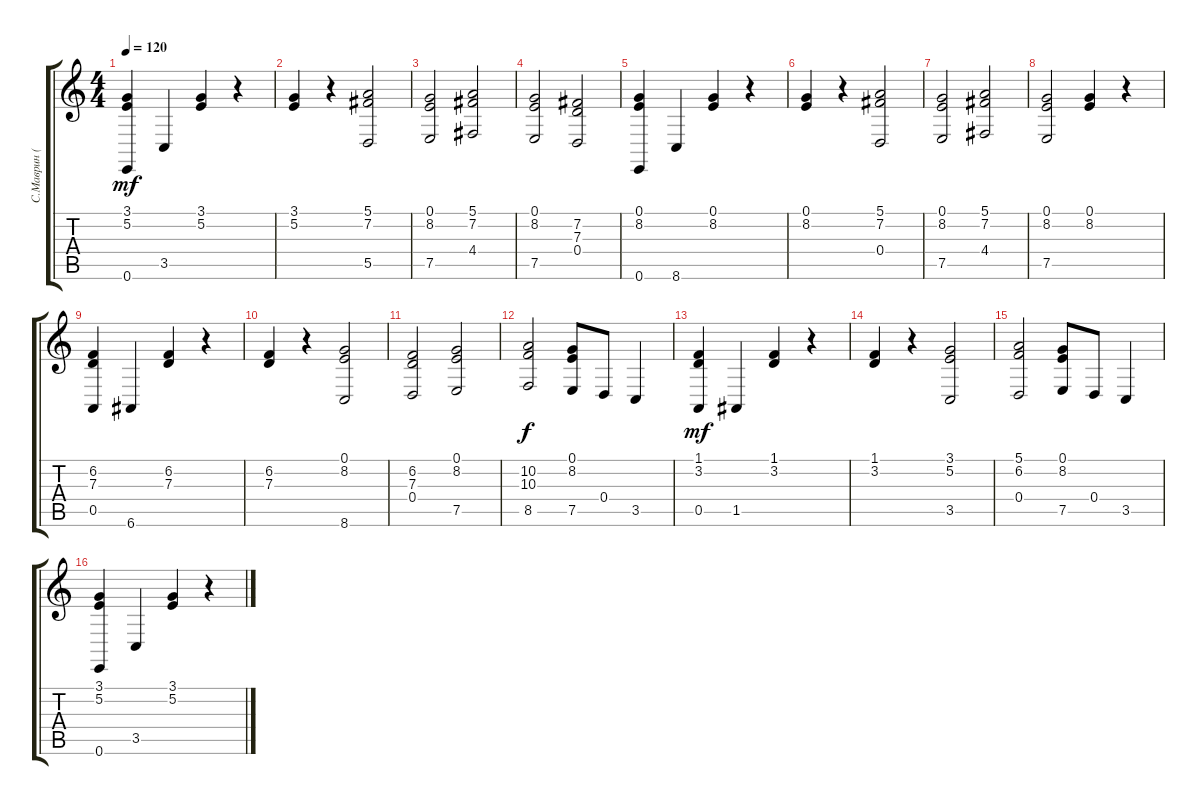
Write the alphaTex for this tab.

\track ("С.Маврин (синтезатор)" "С.Маврин (") {instrument stringensemble1}
\staff {score tabs}
\tuning (E4 B3 G3 D3 A2 E2) {hide}
\ts (4 4)
\tempo 120
\clef g2
\ks c
(3.1 5.2 0.6).4{dy mf} 3.5.4 (3.1 5.2).4 r.4 |
(3.1 5.2).4 r.4 (5.1 7.2 5.5).2 |
(0.1 8.2 7.5).2 (5.1 7.2 4.4).2 |
(0.1 8.2 7.5).2 (7.2 7.3 0.4).2 |
(0.1 8.2 0.6).4 8.6.4 (0.1 8.2).4 r.4 |
(0.1 8.2).4 r.4 (5.1 7.2 0.4).2 |
(0.1 8.2 7.5).2 (5.1 7.2 4.4).2 |
(0.1 8.2 7.5).2 (0.1 8.2).4 r.4 |
(6.2 7.3 0.5).4 6.6.4 (6.2 7.3).4 r.4 |
(6.2 7.3).4 r.4 (0.1 8.2 8.6).2 |
(6.2 7.3 0.4).2 (0.1 8.2 7.5).2 |
(10.2 10.3 8.5).2{dy f} (0.1 8.2 7.5).8 0.4.8 3.5.4 |
(1.1 3.2 0.5).4{dy mf} 1.5.4 (1.1 3.2).4 r.4 |
(1.1 3.2).4 r.4 (3.1 5.2 3.5).2 |
(5.1 6.2 0.4).2 (0.1 8.2 7.5).8 0.4.8 3.5.4 |
(3.1 5.2 0.6).4 3.5.4 (3.1 5.2).4 r.4
